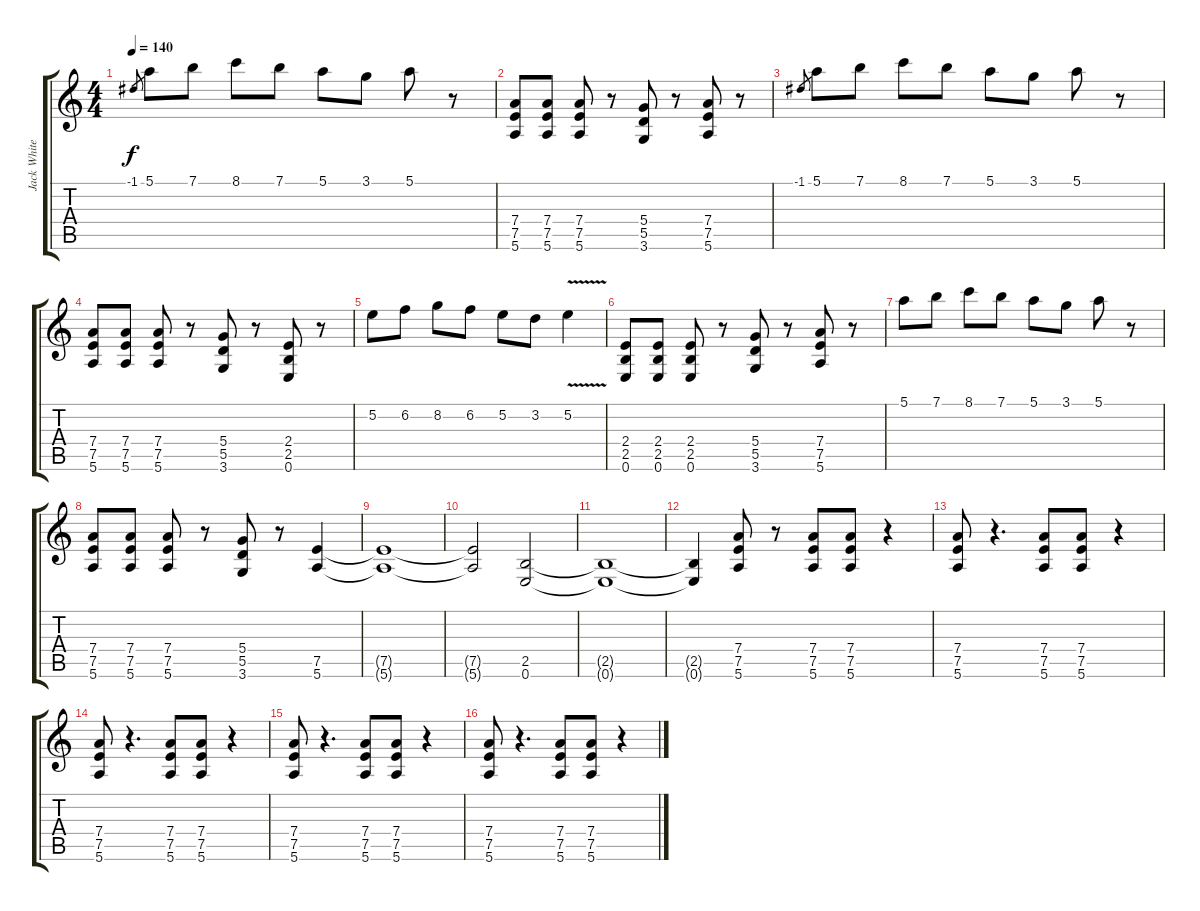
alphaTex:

\track ("Jack White" "Jack White") {instrument distortionguitar}
\staff {score tabs}
\tuning (E4 B3 G3 D3 A2 E2) {hide}
\ts (4 4)
\tempo 140
\clef g2
\ks c
-1.1.8{gr dy f instrument distortionguitar} 5.1.8 7.1.8 8.1.8 7.1.8 5.1.8 3.1.8 5.1.8 r.8 |
(7.4 7.5 5.6).8 (7.4 7.5 5.6).8 (7.4 7.5 5.6).8 r.8 (5.4 5.5 3.6).8 r.8 (7.4 7.5 5.6).8 r.8 |
-1.1.8{gr} 5.1.8 7.1.8 8.1.8 7.1.8 5.1.8 3.1.8 5.1.8 r.8 |
(7.4 7.5 5.6).8 (7.4 7.5 5.6).8 (7.4 7.5 5.6).8 r.8 (5.4 5.5 3.6).8 r.8 (2.4 2.5 0.6).8 r.8 |
5.2.8 6.2.8 8.2.8 6.2.8 5.2.8 3.2.8 5.2{v}.4 |
(2.4 2.5 0.6).8 (2.4 2.5 0.6).8 (2.4 2.5 0.6).8 r.8 (5.4 5.5 3.6).8 r.8 (7.4 7.5 5.6).8 r.8 |
5.1.8 7.1.8 8.1.8 7.1.8 5.1.8 3.1.8 5.1.8 r.8 |
(7.4 7.5 5.6).8 (7.4 7.5 5.6).8 (7.4 7.5 5.6).8 r.8 (5.4 5.5 3.6).8 r.8 (7.5 5.6).4 |
(7.5{t} 5.6{t}).1 |
(7.5{t} 5.6{t}).2 (2.5 0.6).2 |
(2.5{t} 0.6{t}).1 |
(2.5{t} 0.6{t}).4 (7.4 7.5 5.6).8 r.8 (7.4 7.5 5.6).8 (7.4 7.5 5.6).8 r.4 |
(7.4 7.5 5.6).8 r.4{d} (7.4 7.5 5.6).8 (7.4 7.5 5.6).8 r.4 |
(7.4 7.5 5.6).8 r.4{d} (7.4 7.5 5.6).8 (7.4 7.5 5.6).8 r.4 |
(7.4 7.5 5.6).8 r.4{d} (7.4 7.5 5.6).8 (7.4 7.5 5.6).8 r.4 |
(7.4 7.5 5.6).8 r.4{d} (7.4 7.5 5.6).8 (7.4 7.5 5.6).8 r.4
